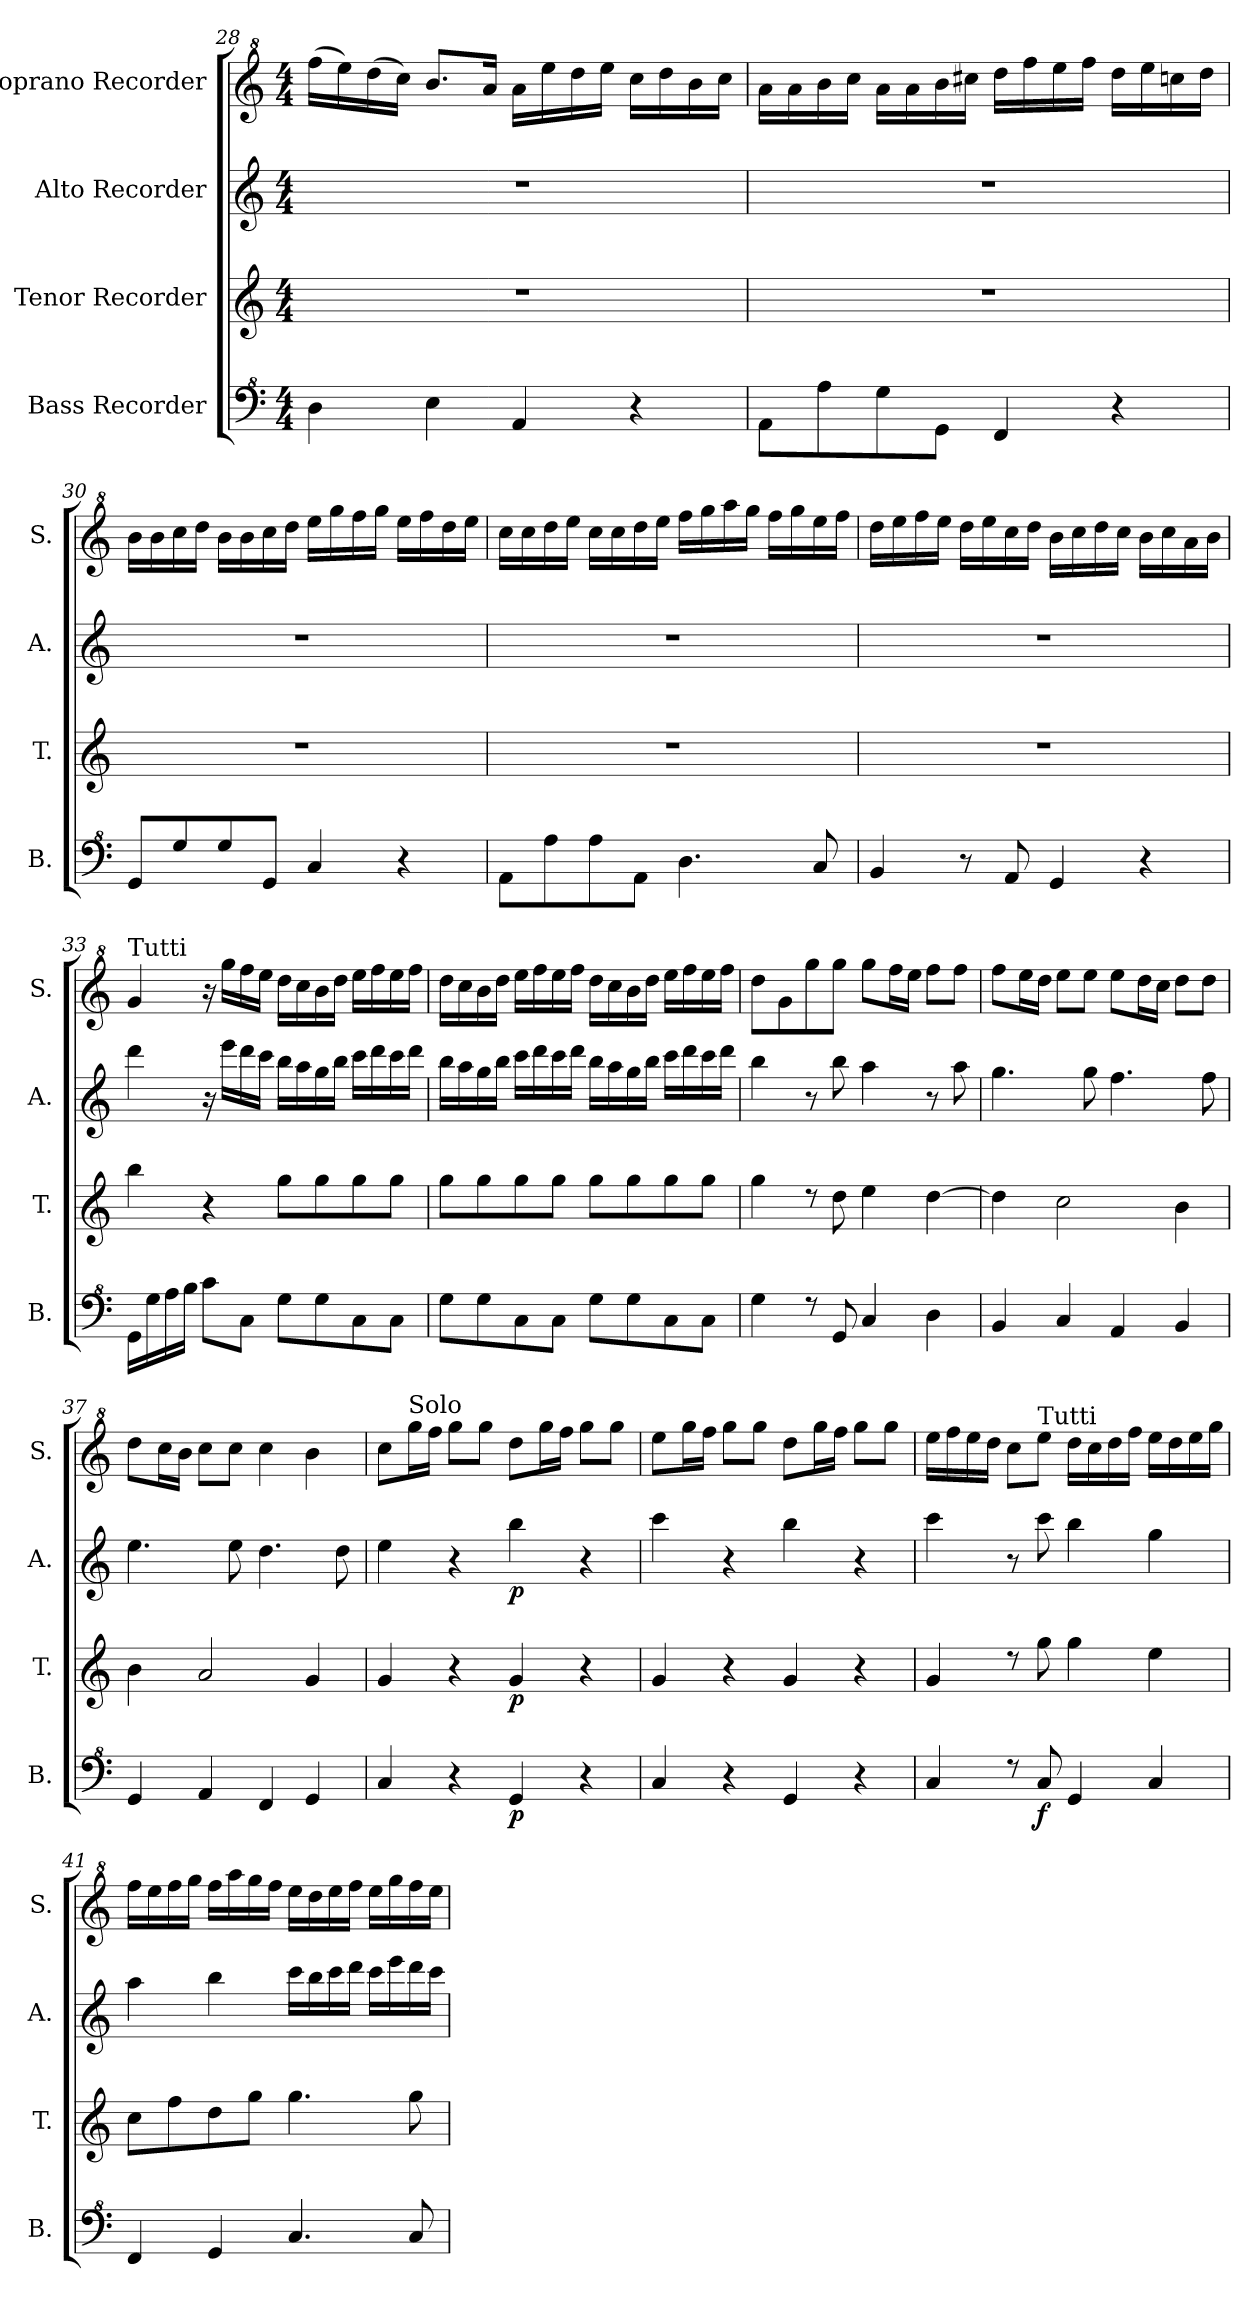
**kern	**dynam	**kern	**dynam	**kern	**dynam	**kern
*part4	*part4	*part3	*part3	*part2	*part2	*part1
*staff4	*staff4	*staff3	*staff3	*staff2	*staff2	*staff1
*I"Bass Recorder	*	*I"Tenor Recorder	*	*I"Alto Recorder	*	*I"Soprano Recorder
*I'B.	*	*I'T.	*	*I'A.	*	*I'S.
*clefF^4	*	*clefG2	*	*clefG2	*	*clefG^2
*k[]	*	*k[]	*	*k[]	*	*k[]
*M4/4	*	*M4/4	*	*M4/4	*	*M4/4
=28	=28	=28	=28	=28	=28	=28
4d\	.	1r	.	1r	.	(16fff\LL
.	.	.	.	.	.	16eee\)
.	.	.	.	.	.	(16ddd\
.	.	.	.	.	.	16ccc\JJ)
4e\	.	.	.	.	.	8.bb/L
.	.	.	.	.	.	16aa/Jk
4A/	.	.	.	.	.	16aa\LL
.	.	.	.	.	.	16eee\
.	.	.	.	.	.	16ddd\
.	.	.	.	.	.	16eee\JJ
4r	.	.	.	.	.	16ccc\LL
.	.	.	.	.	.	16ddd\
.	.	.	.	.	.	16bb\
.	.	.	.	.	.	16ccc\JJ
=29	=29	=29	=29	=29	=29	=29
8A\L	.	1r	.	1r	.	16aa\LL
.	.	.	.	.	.	16aa\
8a\	.	.	.	.	.	16bb\
.	.	.	.	.	.	16ccc\JJ
8g\	.	.	.	.	.	16aa\LL
.	.	.	.	.	.	16aa\
8G\J	.	.	.	.	.	16bb\
.	.	.	.	.	.	16ccc#X\JJ
4F/	.	.	.	.	.	16ddd\LL
.	.	.	.	.	.	16fff\
.	.	.	.	.	.	16eee\
.	.	.	.	.	.	16fff\JJ
4r	.	.	.	.	.	16ddd\LL
.	.	.	.	.	.	16eee\
.	.	.	.	.	.	16cccn\
.	.	.	.	.	.	16ddd\JJ
=30	=30	=30	=30	=30	=30	=30
8G/L	.	1r	.	1r	.	16bb\LL
.	.	.	.	.	.	16bb\
8g/	.	.	.	.	.	16ccc\
.	.	.	.	.	.	16ddd\JJ
8g/	.	.	.	.	.	16bb\LL
.	.	.	.	.	.	16bb\
8G/J	.	.	.	.	.	16ccc\
.	.	.	.	.	.	16ddd\JJ
4c/	.	.	.	.	.	16eee\LL
.	.	.	.	.	.	16ggg\
.	.	.	.	.	.	16fff\
.	.	.	.	.	.	16ggg\JJ
4r	.	.	.	.	.	16eee\LL
.	.	.	.	.	.	16fff\
.	.	.	.	.	.	16ddd\
.	.	.	.	.	.	16eee\JJ
!!LO:LB:g=z
=31	=31	=31	=31	=31	=31	=31
8A\L	.	1r	.	1r	.	16ccc\LL
.	.	.	.	.	.	16ccc\
8a\	.	.	.	.	.	16ddd\
.	.	.	.	.	.	16eee\JJ
8a\	.	.	.	.	.	16ccc\LL
.	.	.	.	.	.	16ccc\
8A\J	.	.	.	.	.	16ddd\
.	.	.	.	.	.	16eee\JJ
4.d\	.	.	.	.	.	16fff\LL
.	.	.	.	.	.	16ggg\
.	.	.	.	.	.	16aaa\
.	.	.	.	.	.	16ggg\JJ
.	.	.	.	.	.	16fff\LL
.	.	.	.	.	.	16ggg\
8c/	.	.	.	.	.	16eee\
.	.	.	.	.	.	16fff\JJ
=32	=32	=32	=32	=32	=32	=32
4B/	.	1r	.	1r	.	16ddd\LL
.	.	.	.	.	.	16eee\
.	.	.	.	.	.	16fff\
.	.	.	.	.	.	16eee\JJ
8r	.	.	.	.	.	16ddd\LL
.	.	.	.	.	.	16eee\
8A/	.	.	.	.	.	16ccc\
.	.	.	.	.	.	16ddd\JJ
4G/	.	.	.	.	.	16bb\LL
.	.	.	.	.	.	16ccc\
.	.	.	.	.	.	16ddd\
.	.	.	.	.	.	16ccc\JJ
4r	.	.	.	.	.	16bb\LL
.	.	.	.	.	.	16ccc\
.	.	.	.	.	.	16aa\
.	.	.	.	.	.	16bb\JJ
=33	=33	=33	=33	=33	=33	=33
!	!	!	!	!	!	!LO:TX:a:t=Tutti
16G\LL	.	4bb\	.	4ddd\	.	4gg/
16g\	.	.	.	.	.	.
16a\	.	.	.	.	.	.
16b\JJ	.	.	.	.	.	.
8cc\L	.	4r	.	16r	.	16r
.	.	.	.	16eee\LL	.	16ggg\LL
8c\J	.	.	.	16ddd\	.	16fff\
.	.	.	.	16ccc\JJ	.	16eee\JJ
8g\L	.	8gg\L	.	16bb\LL	.	16ddd\LL
.	.	.	.	16aa\	.	16ccc\
8g\	.	8gg\	.	16gg\	.	16bb\
.	.	.	.	16bb\JJ	.	16ddd\JJ
8c\	.	8gg\	.	16ccc\LL	.	16eee\LL
.	.	.	.	16ddd\	.	16fff\
8c\J	.	8gg\J	.	16ccc\	.	16eee\
.	.	.	.	16ddd\JJ	.	16fff\JJ
=34	=34	=34	=34	=34	=34	=34
8g\L	.	8gg\L	.	16bb\LL	.	16ddd\LL
.	.	.	.	16aa\	.	16ccc\
8g\	.	8gg\	.	16gg\	.	16bb\
.	.	.	.	16bb\JJ	.	16ddd\JJ
8c\	.	8gg\	.	16ccc\LL	.	16eee\LL
.	.	.	.	16ddd\	.	16fff\
8c\J	.	8gg\J	.	16ccc\	.	16eee\
.	.	.	.	16ddd\JJ	.	16fff\JJ
8g\L	.	8gg\L	.	16bb\LL	.	16ddd\LL
.	.	.	.	16aa\	.	16ccc\
8g\	.	8gg\	.	16gg\	.	16bb\
.	.	.	.	16bb\JJ	.	16ddd\JJ
8c\	.	8gg\	.	16ccc\LL	.	16eee\LL
.	.	.	.	16ddd\	.	16fff\
8c\J	.	8gg\J	.	16ccc\	.	16eee\
.	.	.	.	16ddd\JJ	.	16fff\JJ
=35	=35	=35	=35	=35	=35	=35
4g\	.	4gg\	.	4bb\	.	8ddd\L
.	.	.	.	.	.	8gg\
8rf	.	8rdd	.	8r	.	8ggg\
8G/	.	8dd\	.	8bb\	.	8ggg\J
4c/	.	4ee\	.	4aa\	.	8ggg\L
.	.	.	.	.	.	16fff\L
.	.	.	.	.	.	16eee\JJ
4d\	.	[4dd\	.	8r	.	8fff\L
.	.	.	.	8aa\	.	8fff\J
!!LO:LB:g=z
=36	=36	=36	=36	=36	=36	=36
4B/	.	4dd\]	.	4.gg\	.	8fff\L
.	.	.	.	.	.	16eee\L
.	.	.	.	.	.	16ddd\JJ
4c/	.	2cc\	.	.	.	8eee\L
.	.	.	.	8gg\	.	8eee\J
4A/	.	.	.	4.ff\	.	8eee\L
.	.	.	.	.	.	16ddd\L
.	.	.	.	.	.	16ccc\JJ
4B/	.	4b\	.	.	.	8ddd\L
.	.	.	.	8ff\	.	8ddd\J
=37	=37	=37	=37	=37	=37	=37
4G/	.	4b\	.	4.ee\	.	8ddd\L
.	.	.	.	.	.	16ccc\L
.	.	.	.	.	.	16bb\JJ
4A/	.	2a/	.	.	.	8ccc\L
.	.	.	.	8ee\	.	8ccc\J
4F/	.	.	.	4.dd\	.	4ccc\
4G/	.	4g/	.	.	.	4bb\
.	.	.	.	8dd\	.	.
=38	=38	=38	=38	=38	=38	=38
4c/	.	4g/	.	4ee\	.	8ccc\L
!	!	!	!	!	!	!LO:TX:a:t=Solo
.	.	.	.	.	.	16ggg\L
.	.	.	.	.	.	16fff\JJ
4r	.	4r	.	4r	.	8ggg\L
.	.	.	.	.	.	8ggg\J
!	!LO:DY:b	!	!LO:DY:b	!	!LO:DY:b	!
4G/	p	4g/	p	4bb\	p	8ddd\L
.	.	.	.	.	.	16ggg\L
.	.	.	.	.	.	16fff\JJ
4r	.	4r	.	4r	.	8ggg\L
.	.	.	.	.	.	8ggg\J
=39	=39	=39	=39	=39	=39	=39
4c/	.	4g/	.	4ccc\	.	8eee\L
.	.	.	.	.	.	16ggg\L
.	.	.	.	.	.	16fff\JJ
4r	.	4r	.	4r	.	8ggg\L
.	.	.	.	.	.	8ggg\J
4G/	.	4g/	.	4bb\	.	8ddd\L
.	.	.	.	.	.	16ggg\L
.	.	.	.	.	.	16fff\JJ
4r	.	4r	.	4r	.	8ggg\L
.	.	.	.	.	.	8ggg\J
=40	=40	=40	=40	=40	=40	=40
4c/	.	4g/	.	4ccc\	.	16eee\LL
.	.	.	.	.	.	16fff\
.	.	.	.	.	.	16eee\
.	.	.	.	.	.	16ddd\JJ
8rf	.	8rdd	.	8r	.	8ccc\L
!	!	!	!	!	!	!LO:TX:a:t=Tutti
!	!LO:DY:b	!	!	!	!	!
8c/	f	8gg\	.	8ccc\	.	8eee\J
4G/	.	4gg\	.	4bb\	.	16ddd\LL
.	.	.	.	.	.	16ccc\
.	.	.	.	.	.	16ddd\
.	.	.	.	.	.	16fff\JJ
4c/	.	4ee\	.	4gg\	.	16eee\LL
.	.	.	.	.	.	16ddd\
.	.	.	.	.	.	16eee\
.	.	.	.	.	.	16ggg\JJ
=41	=41	=41	=41	=41	=41	=41
4F/	.	8cc\L	.	4aa\	.	16fff\LL
.	.	.	.	.	.	16eee\
.	.	8ff\	.	.	.	16fff\
.	.	.	.	.	.	16ggg\JJ
4G/	.	8dd\	.	4bb\	.	16fff\LL
.	.	.	.	.	.	16aaa\
.	.	8gg\J	.	.	.	16ggg\
.	.	.	.	.	.	16fff\JJ
4.c/	.	4.gg\	.	16ccc\LL	.	16eee\LL
.	.	.	.	16bb\	.	16ddd\
.	.	.	.	16ccc\	.	16eee\
.	.	.	.	16ddd\JJ	.	16fff\JJ
.	.	.	.	16ccc\LL	.	16eee\LL
.	.	.	.	16eee\	.	16ggg\
8c/	.	8gg\	.	16ddd\	.	16fff\
.	.	.	.	16ccc\JJ	.	16eee\JJ
=	=	=	=	=	=	=
*-	*-	*-	*-	*-	*-	*-
